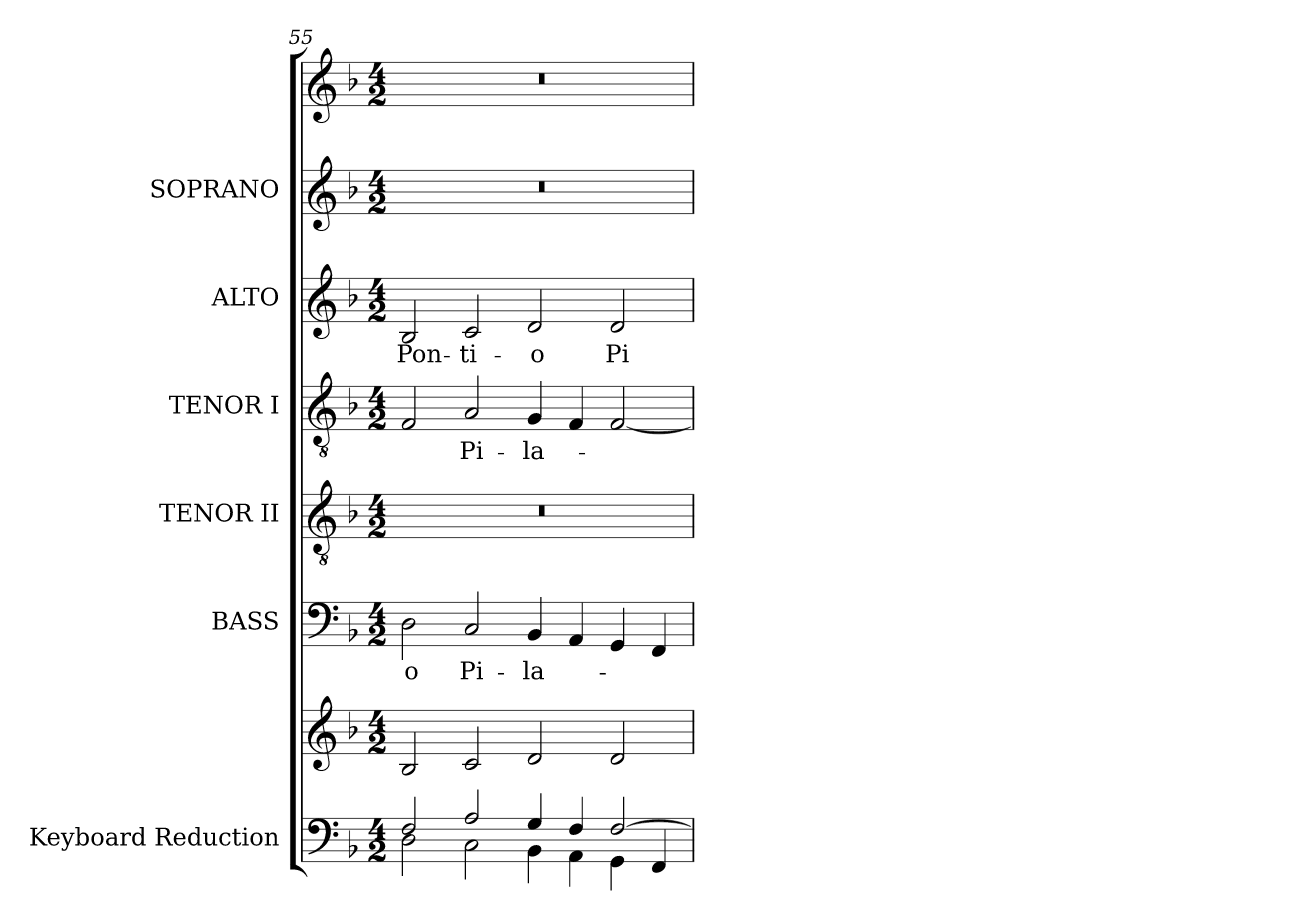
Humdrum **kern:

**kern	**kern	**kern	**text	**kern	**kern	**text	**kern	**text	**kern	**kern
*part7	*part7	*part6	*part6	*part5	*part4	*part4	*part3	*part3	*part2	*part1
*staff8	*staff7	*staff6	*staff6	*staff5	*staff4	*staff4	*staff3	*staff3	*staff2	*staff1
*I"Keyboard Reduction	*	*I"BASS	*	*I"TENOR II	*I"TENOR I	*	*I"ALTO	*	*I"SOPRANO	*
*I'Reduc.	*	*I'B.	*	*I'T. II	*I'T. I	*	*I'A.	*	*I'S.	*
!!LO:PB:g=z
*clefF4	*clefG2	*clefF4	*	*clefGv2	*clefGv2	*	*clefG2	*	*clefG2	*clefG2
*	*	*	*	*ITrd7c12	*ITrd7c12	*	*	*	*	*
*k[b-]	*k[b-]	*k[b-]	*	*k[b-]	*k[b-]	*	*k[b-]	*	*k[b-]	*k[b-]
*F:	*F:	*F:	*	*F:	*F:	*	*F:	*	*F:	*F:
*M4/2	*M4/2	*M4/2	*	*M4/2	*M4/2	*	*M4/2	*	*M4/2	*M4/2
=55	=55	=55	=55	=55	=55	=55	=55	=55	=55	=55
*^	*	*	*	*	*	*	*	*	*	*
!	!	!	!	!LO:LY:b:color=#000000	!LO:N:vis=1	!	!	!	!	!	!
!	!	!	!	!	!	!	!	!	!LO:LY:b:color=#000000	!LO:N:vis=1	!LO:N:vis=1
2Fi/	2Di\	2B-i/	2Di\	-o	0r	2FFi/	.	2B-i/	Pon-	0r	0r
!	!	!	!	!LO:LY:b:color=#000000	!	!	!	!	!	!	!
!	!	!	!	!	!	!	!LO:LY:b:color=#000000	!	!	!	!
!	!	!	!	!	!	!	!	!	!LO:LY:b:color=#000000	!	!
2Ai/	2Ci\	2ci/	2Ci/	Pi-	.	2AAi/	Pi-	2ci/	-ti-	.	.
!	!	!	!	!LO:LY:b:color=#000000	!	!	!	!	!	!	!
!	!	!	!	!	!	!	!LO:LY:b:color=#000000	!	!	!	!
!	!	!	!	!	!	!	!	!	!LO:LY:b:color=#000000	!	!
4Gi/	4BB-i\	2di/	4BB-i/	-la-	.	4GGi/	-la-	2di/	-o	.	.
4Fi/	4AAi\	.	4AAi/	.	.	4FFi/	.	.	.	.	.
!	!	!	!	!	!	!	!	!	!LO:LY:b:color=#000000	!	!
[2Fi/	4GGi\	2di/	4GGi/	.	.	[2FFi/	.	2di/	Pi-	.	.
.	4FFi/	.	4FFi/	.	.	.	.	.	.	.	.
*v	*v	*	*	*	*	*	*	*	*	*	*
=	=	=	=	=	=	=	=	=	=	=
*-	*-	*-	*-	*-	*-	*-	*-	*-	*-	*-
